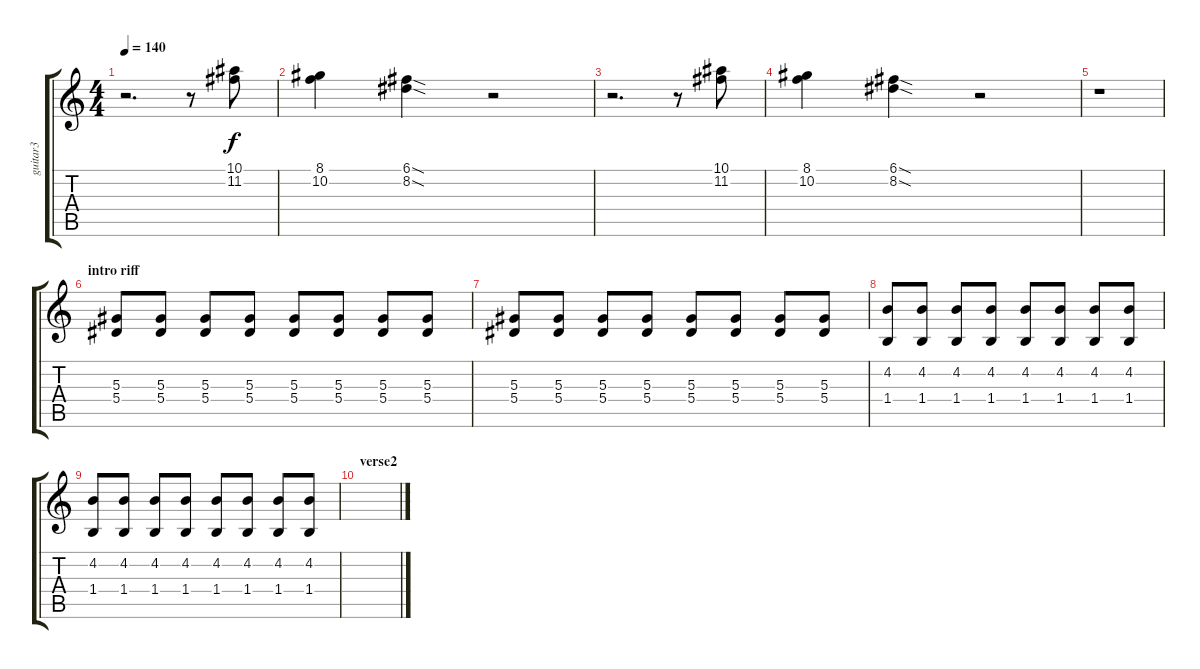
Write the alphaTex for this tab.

\track ("guitar3" "guitar3") {instrument distortionguitar}
\staff {score tabs}
\tuning (C4 G3 Eb3 Bb2 F2 C2) {hide}
\ts (4 4)
\tempo 140
\clef g2
\ks c
r.2{d dy f} r.8 (10.1 11.2).8 |
(8.1 10.2).4 (6.1{sod} 8.2{sod}).4 r.2 |
r.2{d} r.8 (10.1 11.2).8 |
(8.1 10.2).4 (6.1{sod} 8.2{sod}).4 r.2 |
r.1 |
\section ("" "intro riff")
(5.3 5.4).8{volume 14} (5.3 5.4).8 (5.3 5.4).8 (5.3 5.4).8 (5.3 5.4).8 (5.3 5.4).8 (5.3 5.4).8 (5.3 5.4).8 |
(5.3 5.4).8 (5.3 5.4).8 (5.3 5.4).8 (5.3 5.4).8 (5.3 5.4).8 (5.3 5.4).8 (5.3 5.4).8 (5.3 5.4).8 |
(4.2 1.4).8 (4.2 1.4).8 (4.2 1.4).8 (4.2 1.4).8 (4.2 1.4).8 (4.2 1.4).8 (4.2 1.4).8 (4.2 1.4).8 |
(4.2 1.4).8 (4.2 1.4).8 (4.2 1.4).8 (4.2 1.4).8 (4.2 1.4).8 (4.2 1.4).8 (4.2 1.4).8 (4.2 1.4).8 |
\section ("" "verse2")
